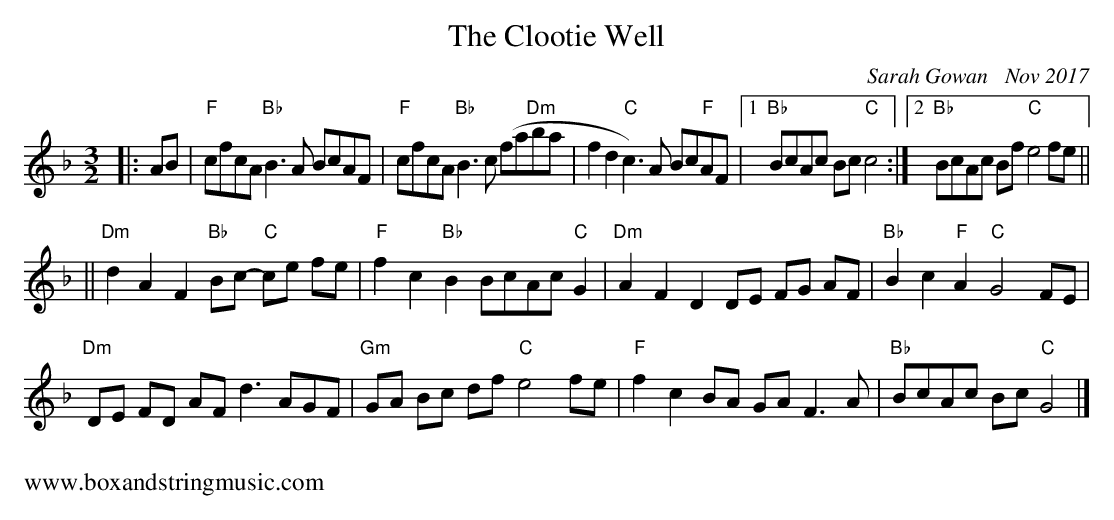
X:1
T:Clootie Well, The
C:Sarah Gowan   Nov 2017
M:3/2
K:F
|:AB|"F"cfcA "Bb"B3A BcAF |"F"cfcA "Bb"B3 c (fa"Dm"ba|\
f2d2 "C"c3) A Bc"F"AF |1"Bb"BcAc Bc "C"c4 :|2"Bb"BcAc Bf "C"e4 fe||
||"Dm"d2A2F2 "Bb"Bc -"C"ce fe|"F"f2c2"Bb"B2 BcAc"C"G2|\
"Dm"A2F2D2 DE FG AF|"Bb"B2 c2"F" A2 "C"G4 FE|
"Dm"DE FD AF d3AGF|"Gm"GA Bc df "C"e4 fe|\
"F"f2c2 BA GA F3A|"Bb"BcAc Bc "C"G4|]
